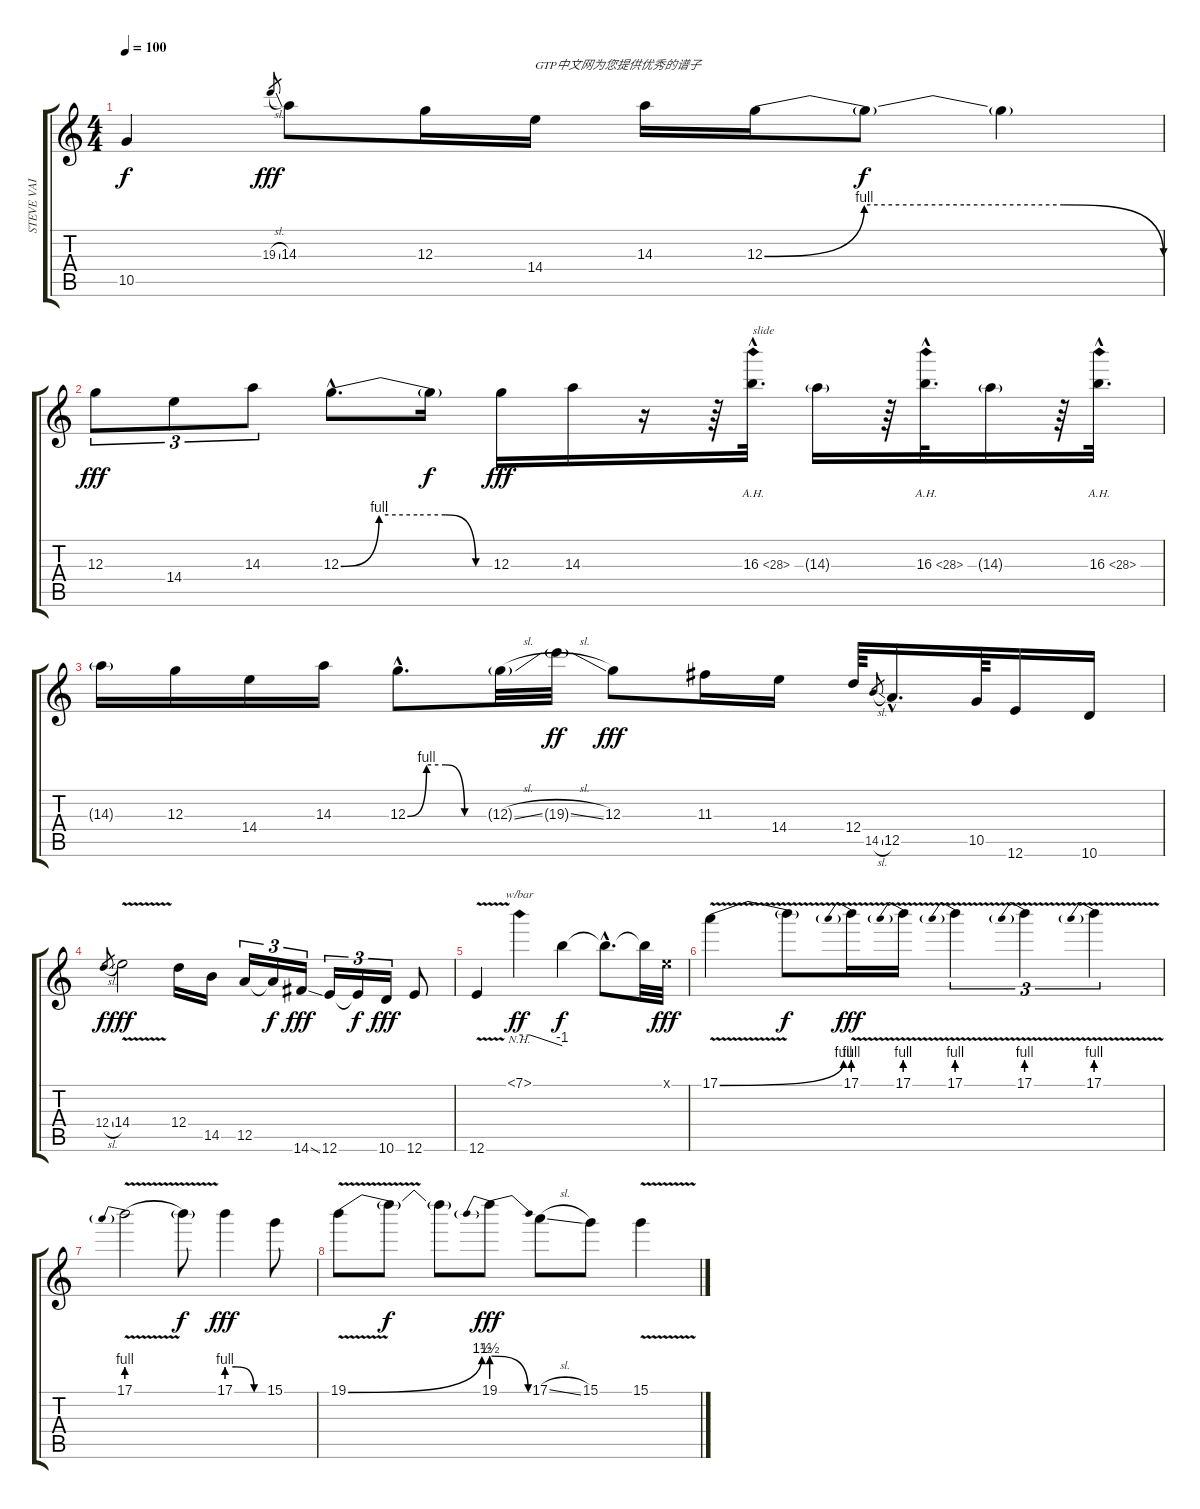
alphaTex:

\track ("STEVE VAI" "STEVE VAI") {instrument overdrivenguitar}
\staff {score tabs}
\tuning (E4 B3 G3 D3 A2 E2) {hide}
\ts (4 4)
\tempo 100
\clef g2
\ks c
10.5{t}.4{dy f} 19.3{sl}.8{gr dy fff} 14.3.8 12.3.16 14.4.16{txt "GTP中文网为您提供优秀的谱子"} 14.3.16 12.3{be (custom 0 0 15 4 30 4 45 4 60 0)}.16 12.3{t}.8{dy f} 12.3{t}.4 |
12.3.8{tu (3 2) dy fff} 14.4.8{tu (3 2)} 14.3.8{tu (3 2)} 12.3{be (custom 0 0 15 4 30 4 41 4 53 0 60 0) hac}.8{d} 12.3{t}.16{dy f} 12.3.16{dy fff} 14.3.16 r.16 r.64 16.3{ah 12 hac}.32{d txt "slide"} 14.3{g}.16 r.64 16.3{ah 12 hac}.32{d} 14.3{g}.16 r.64 16.3{ah 12 hac}.32{d} |
14.3{g}.16 12.3.16 14.4.16 14.3.16 12.3{be (custom 0 0 15 4 30 4 45 0 60 0) hac}.8{d} 12.3{sl g}.32 19.3{sl g}.32{dy ff} 12.3.8{dy fff} 11.3.16 14.4.16 12.4.64 14.5{sl}.8{gr} 12.5{hac}.16{d} 10.5.64 12.6.16 10.6.16 |
12.4{sl}.8{gr dy f} 14.4{v}.2{dy fff} 12.4.16 14.5.16 12.5.16{tu (3 2)} 12.5{t}.16{tu (3 2) dy f} 14.6{ss}.16{tu (3 2) dy fff} 12.6.16{tu (3 2)} 12.6{t}.16{tu (3 2) dy f} 10.6.16{tu (3 2) dy fff} 12.6.8 |
12.6{v}.4 7.1{nh}.4{tbe (custom default 0 0 15 0 60 -4) dy ff} 7.1{t}.4{dy f} 7.1{hac t}.8{d} 7.1{t}.32 0.1{x}.32{dy fff} |
17.1{be (bend 0 0 60 4) v}.4 17.1{t}.8{dy f} 17.1{be (prebend 0 4 60 4) v}.16{dy fff} 17.1{be (prebend 0 4 60 4) v}.16 17.1{be (prebend 0 4 60 4) v}.4{tu (3 2)} 17.1{be (prebend 0 4 60 4) v}.4{tu (3 2)} 17.1{be (prebend 0 4 60 4) v}.4{tu (3 2)} |
17.1{be (prebend 0 4 60 4) v}.2 17.1{t}.8{dy f} 17.1{be (custom 0 4 15 4 45 0 60 0)}.4{dy fff} 15.1.8 |
19.1{be (bend 0 0 60 6) v}.8 19.1{t}.8{dy f} 19.1{t}.8 19.1{be (prebendrelease 0 6 60 0)}.8{dy fff} 17.1{sl}.8 15.1.8 15.1{v}.4
